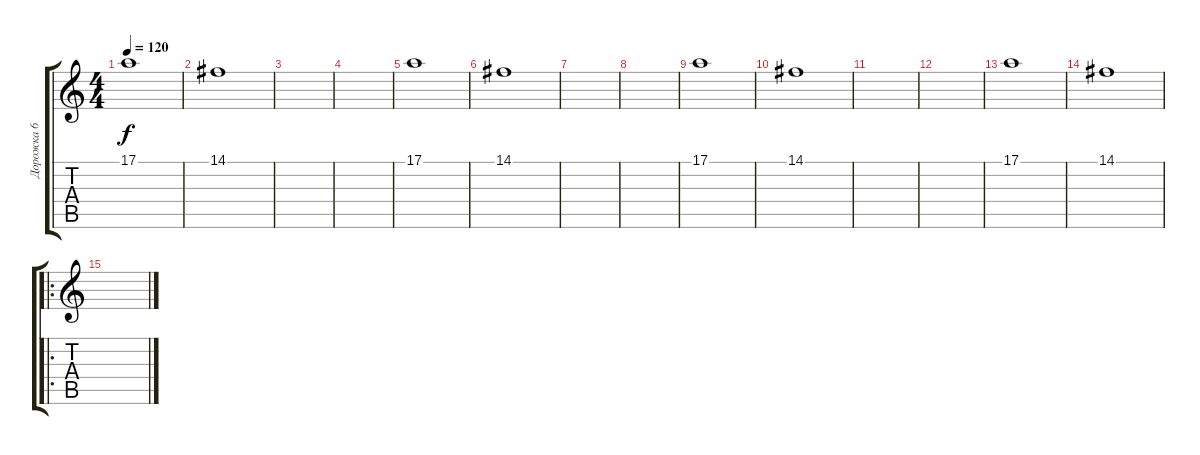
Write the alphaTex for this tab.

\track ("Дорожка 6" "Дорожка 6") {instrument stringensemble1}
\staff {score tabs}
\tuning (E4 B3 G3 D3 A2 E2) {hide}
\ts (4 4)
\tempo 120
\clef g2
\ks c
17.1.1{dy f} |
14.1.1 |
|
|
17.1.1 |
14.1.1 |
|
|
17.1.1 |
14.1.1 |
|
|
17.1.1 |
14.1.1 |
\ro
